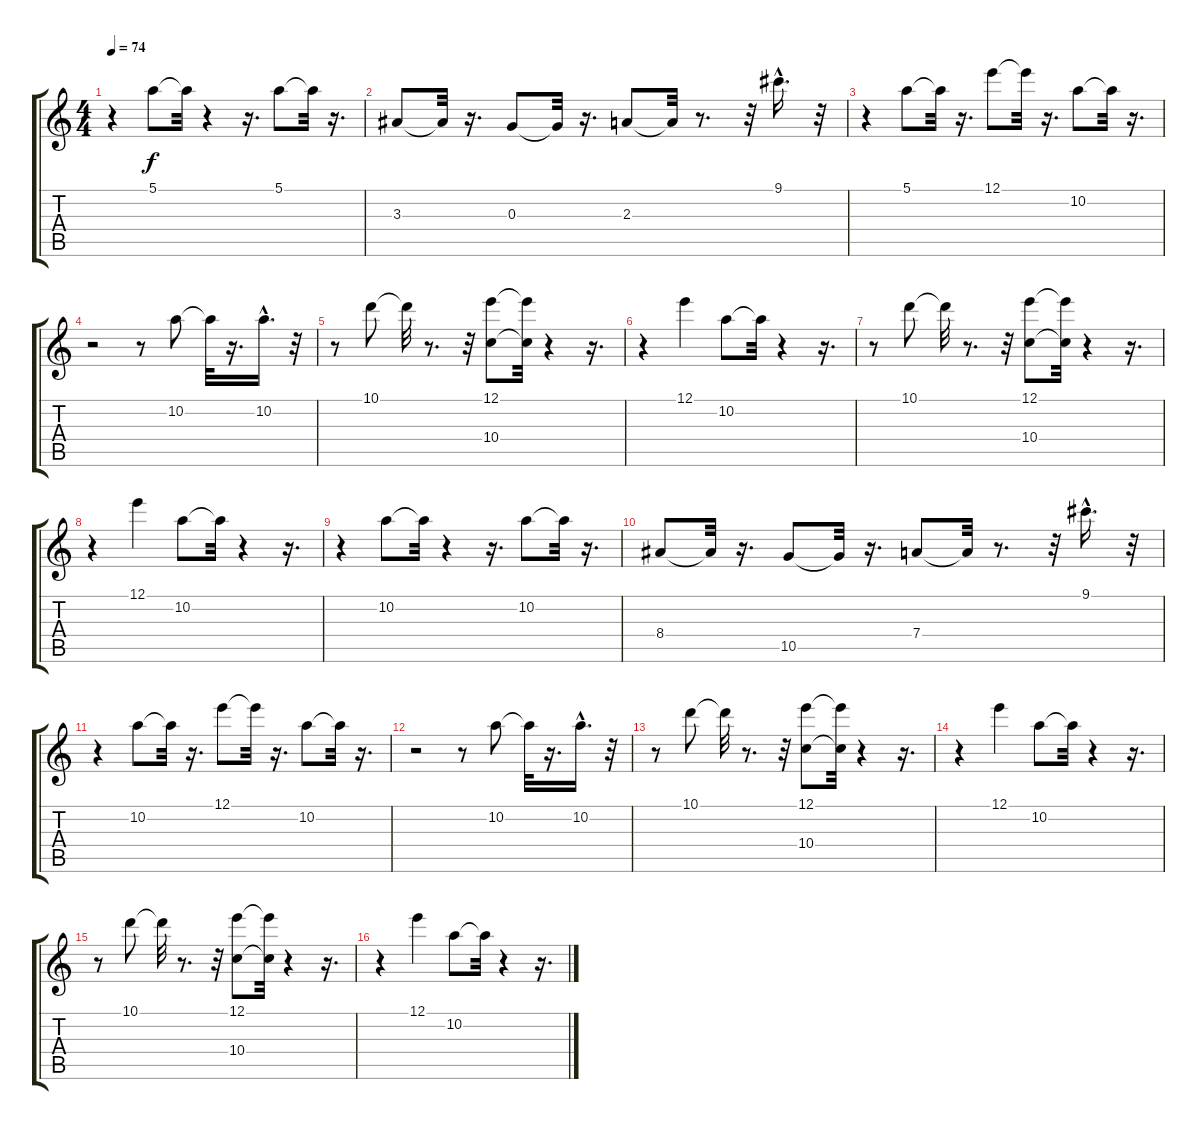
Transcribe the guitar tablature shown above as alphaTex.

\track "" {instrument acousticguitarsteel}
\staff {score tabs}
\tuning (E4 B3 G3 D3 A2 E2) {hide}
\ts (4 4)
\tempo 74
\clef g2
\ks c
r.4{dy f instrument acousticguitarsteel} 5.1.8 5.1{t}.32 r.4 r.16{d} 5.1.8 5.1{t}.32 r.16{d} |
3.3.8 3.3{t}.32 r.16{d} 0.3.8 0.3{t}.32 r.16{d} 2.3.8 2.3{t}.32 r.8{d} r.32 9.1{hac}.16{d} r.32 |
r.4 5.1.8 5.1{t}.32 r.16{d} 12.1.8 12.1{t}.32 r.16{d} 10.2.8 10.2{t}.32 r.16{d} |
r.2 r.8 10.2.8 10.2{t}.32 r.16{d} 10.2{hac}.16{d} r.32 |
r.8 10.1.8 10.1{t}.32 r.8{d} r.32 (12.1 10.4).8 (12.1{t} 10.4{t}).32 r.4 r.16{d} |
r.4 12.1.4 10.2.8 10.2{t}.32 r.4 r.16{d} |
r.8 10.1.8 10.1{t}.32 r.8{d} r.32 (12.1 10.4).8 (12.1{t} 10.4{t}).32 r.4 r.16{d} |
r.4 12.1.4 10.2.8 10.2{t}.32 r.4 r.16{d} |
r.4 10.2.8 10.2{t}.32 r.4 r.16{d} 10.2.8 10.2{t}.32 r.16{d} |
8.4.8 8.4{t}.32 r.16{d} 10.5.8 10.5{t}.32 r.16{d} 7.4.8 7.4{t}.32 r.8{d} r.32 9.1{hac}.16{d} r.32 |
r.4 10.2.8 10.2{t}.32 r.16{d} 12.1.8 12.1{t}.32 r.16{d} 10.2.8 10.2{t}.32 r.16{d} |
r.2 r.8 10.2.8 10.2{t}.32 r.16{d} 10.2{hac}.16{d} r.32 |
r.8 10.1.8 10.1{t}.32 r.8{d} r.32 (12.1 10.4).8 (12.1{t} 10.4{t}).32 r.4 r.16{d} |
r.4 12.1.4 10.2.8 10.2{t}.32 r.4 r.16{d} |
r.8 10.1.8 10.1{t}.32 r.8{d} r.32 (12.1 10.4).8 (12.1{t} 10.4{t}).32 r.4 r.16{d} |
r.4 12.1.4 10.2.8 10.2{t}.32 r.4 r.16{d}
